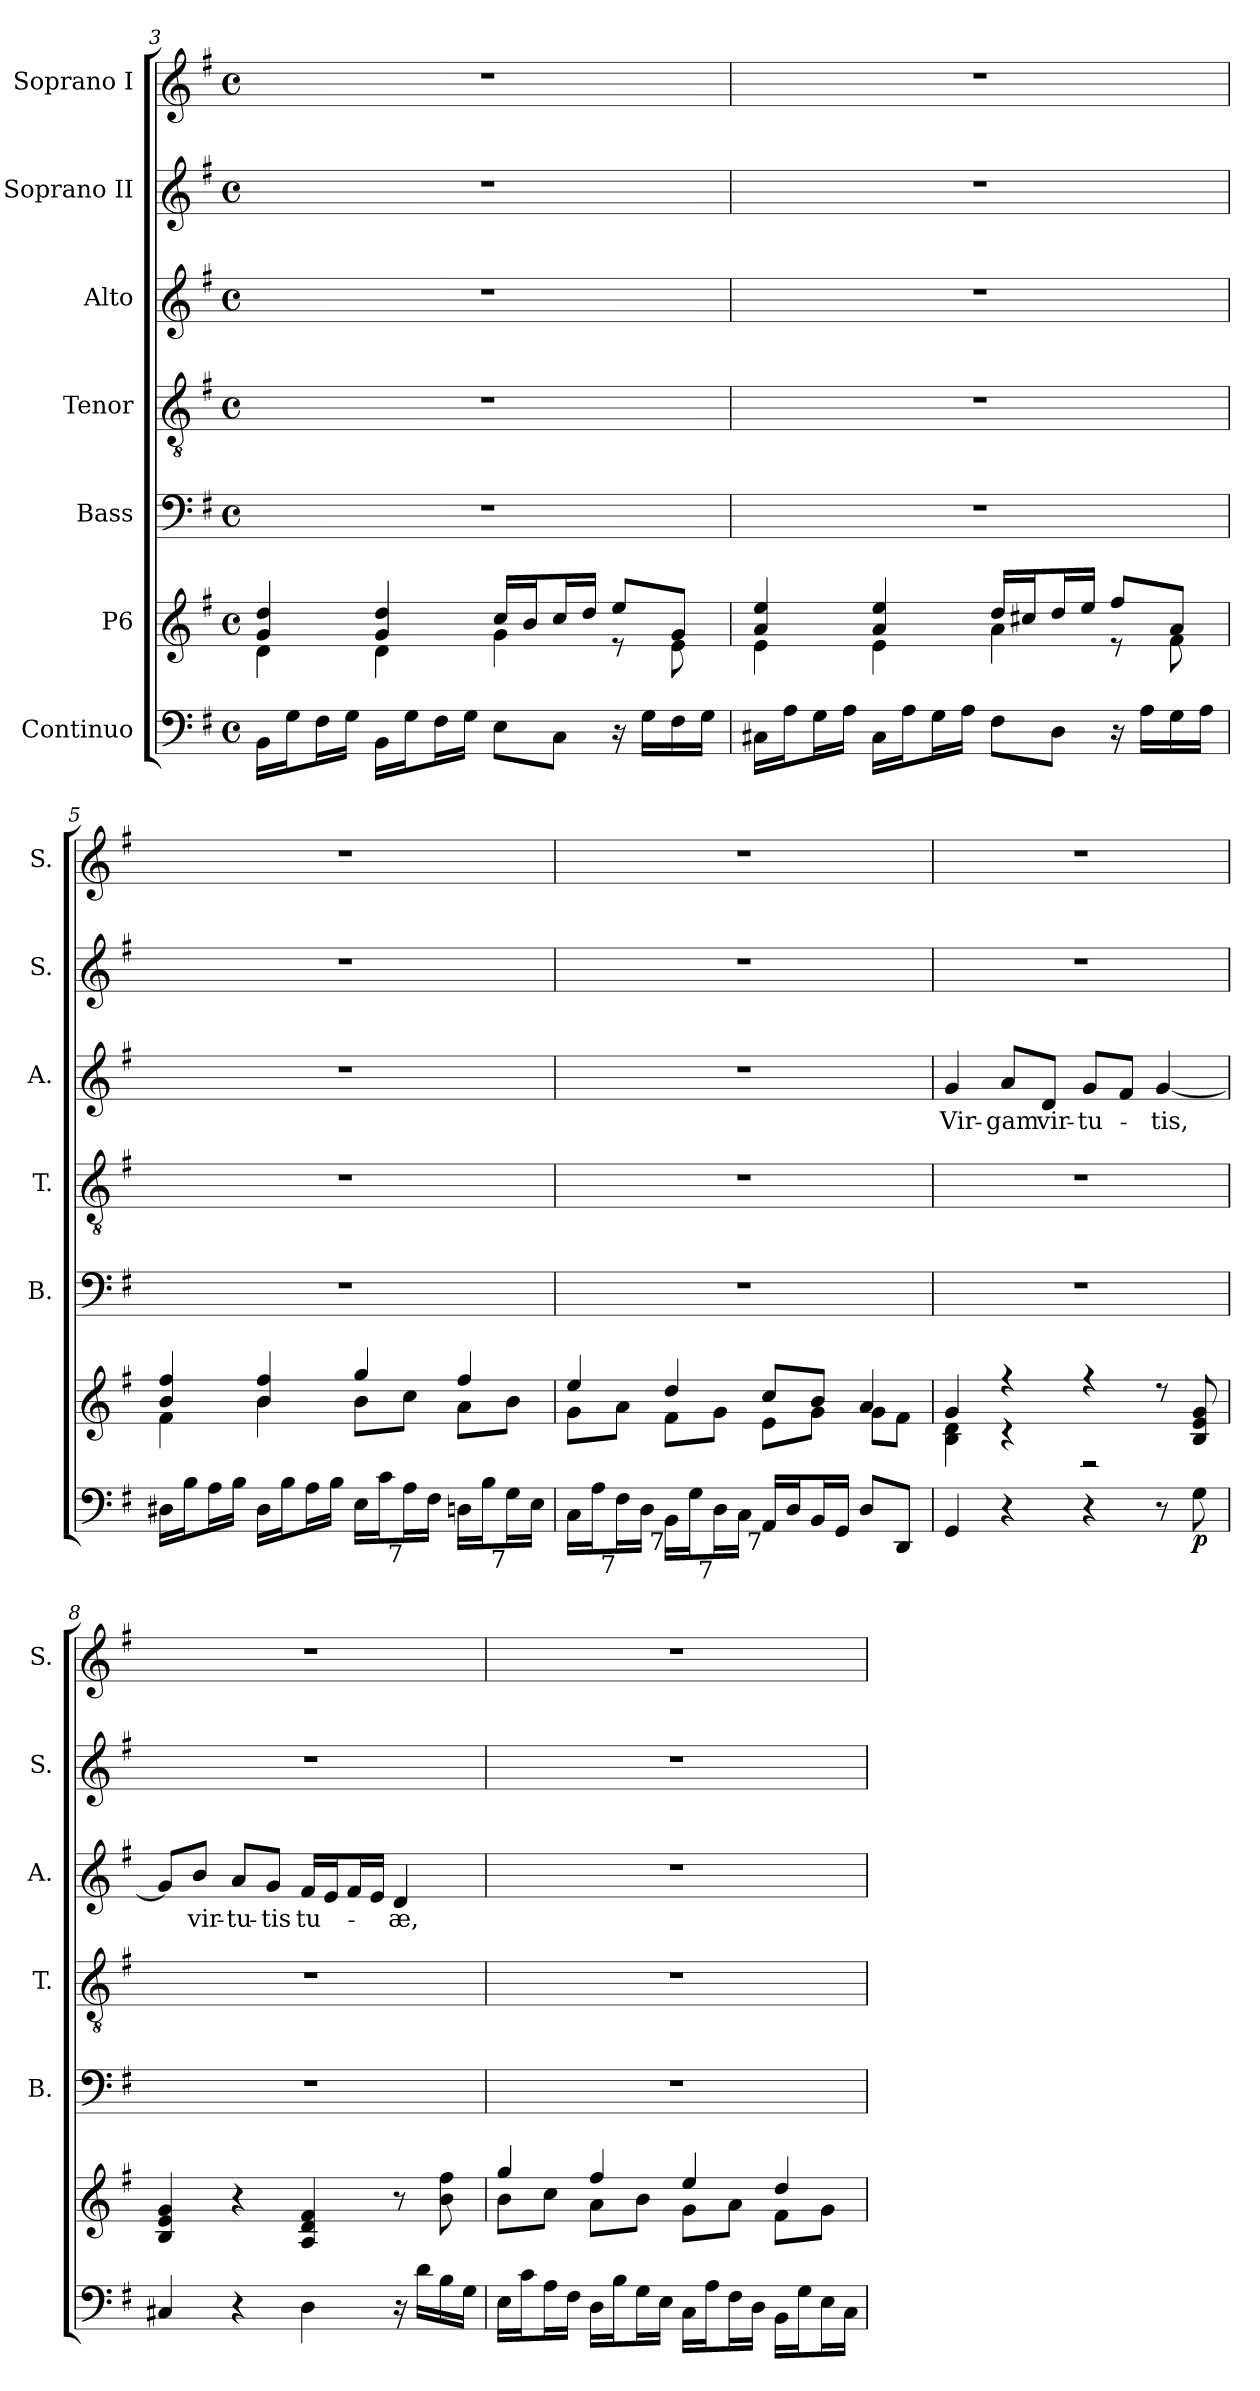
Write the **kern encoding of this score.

**kern	**dynam	**kern	**kern	**kern	**kern	**text	**kern	**kern
*part7	*part7	*part6	*part5	*part4	*part3	*part3	*part2	*part1
*staff7	*staff7	*staff6	*staff5	*staff4	*staff3	*staff3	*staff2	*staff1
*I"Continuo	*	*I"P6	*I"Bass	*I"Tenor	*I"Alto	*	*I"Soprano II	*I"Soprano I
*	*	*	*I'B.	*I'T.	*I'A.	*	*I'S.	*I'S.
*clefF4	*	*clefG2	*clefF4	*clefGv2	*clefG2	*	*clefG2	*clefG2
*	*	*	*	*ITrd7c12	*	*	*	*
*k[f#]	*	*k[f#]	*k[f#]	*k[f#]	*k[f#]	*	*k[f#]	*k[f#]
*G:	*	*G:	*G:	*G:	*G:	*	*G:	*G:
*M4/4	*	*M4/4	*M4/4	*M4/4	*M4/4	*	*M4/4	*M4/4
*met(c)	*	*met(c)	*met(c)	*met(c)	*met(c)	*	*met(c)	*met(c)
=3	=3	=3	=3	=3	=3	=3	=3	=3
*	*	*^	*	*	*	*	*	*
16BBi\LL	.	4gi/ 4ddi	4di\	1r	1r	1r	.	1r	1r
16Gi\J	.	.	.	.	.	.	.	.	.
16F#i\L	.	.	.	.	.	.	.	.	.
16Gi\JJ	.	.	.	.	.	.	.	.	.
16BBi\LL	.	4gi/ 4ddi	4di\	.	.	.	.	.	.
16Gi\J	.	.	.	.	.	.	.	.	.
16F#i\L	.	.	.	.	.	.	.	.	.
16Gi\JJ	.	.	.	.	.	.	.	.	.
8Ei\L	.	16cci/LL	4gi\	.	.	.	.	.	.
.	.	16bi/J	.	.	.	.	.	.	.
8Ci\J	.	16cci/L	.	.	.	.	.	.	.
.	.	16ddi/JJ	.	.	.	.	.	.	.
16r	.	8eei/L	8r	.	.	.	.	.	.
16Gi\LL	.	.	.	.	.	.	.	.	.
16F#i\	.	8gi/J	8ei\	.	.	.	.	.	.
16Gi\JJ	.	.	.	.	.	.	.	.	.
=4	=4	=4	=4	=4	=4	=4	=4	=4	=4
16C#Xi\LL	.	4ai/ 4eei	4ei\	1r	1r	1r	.	1r	1r
16Ai\J	.	.	.	.	.	.	.	.	.
16Gi\L	.	.	.	.	.	.	.	.	.
16Ai\JJ	.	.	.	.	.	.	.	.	.
16C#i\LL	.	4ai/ 4eei	4ei\	.	.	.	.	.	.
16Ai\J	.	.	.	.	.	.	.	.	.
16Gi\L	.	.	.	.	.	.	.	.	.
16Ai\JJ	.	.	.	.	.	.	.	.	.
8F#i\L	.	16ddi/LL	4ai\	.	.	.	.	.	.
.	.	16cc#Xi/J	.	.	.	.	.	.	.
8Di\J	.	16ddi/L	.	.	.	.	.	.	.
.	.	16eei/JJ	.	.	.	.	.	.	.
16r	.	8ff#i/L	8r	.	.	.	.	.	.
16Ai\LL	.	.	.	.	.	.	.	.	.
16Gi\	.	8ai/J	8f#i\	.	.	.	.	.	.
16Ai\JJ	.	.	.	.	.	.	.	.	.
!!LO:LB:g=z
=5	=5	=5	=5	=5	=5	=5	=5	=5	=5
16D#Xi\LL	.	4bi/ 4ff#i	4f#i\	1r	1r	1r	.	1r	1r
16Bi\J	.	.	.	.	.	.	.	.	.
16Ai\L	.	.	.	.	.	.	.	.	.
16Bi\JJ	.	.	.	.	.	.	.	.	.
16D#i\LL	.	4bi/ 4ff#i	4bi\	.	.	.	.	.	.
16Bi\J	.	.	.	.	.	.	.	.	.
16Ai\L	.	.	.	.	.	.	.	.	.
16Bi\JJ	.	.	.	.	.	.	.	.	.
16Ei\LL	.	4ggi/	8bi\L	.	.	.	.	.	.
16ci\J	.	.	.	.	.	.	.	.	.
!LO:TX:b:rj:t=7	!	!	!	!	!	!	!	!	!
16Ai\L	.	.	8cci\J	.	.	.	.	.	.
16F#i\JJ	.	.	.	.	.	.	.	.	.
16Dni\LL	.	4ff#i/	8ai\L	.	.	.	.	.	.
16Bi\J	.	.	.	.	.	.	.	.	.
!LO:TX:b:rj:t=7	!	!	!	!	!	!	!	!	!
16Gi\L	.	.	8bi\J	.	.	.	.	.	.
16Ei\JJ	.	.	.	.	.	.	.	.	.
=6	=6	=6	=6	=6	=6	=6	=6	=6	=6
16Ci\LL	.	4eei/	8gi\L	1r	1r	1r	.	1r	1r
16Ai\J	.	.	.	.	.	.	.	.	.
!LO:TX:b:rj:t=7	!	!	!	!	!	!	!	!	!
16F#i\L	.	.	8ai\J	.	.	.	.	.	.
16Di\JJ	.	.	.	.	.	.	.	.	.
!LO:TX:b:rj:t=7	!	!	!	!	!	!	!	!	!
16BBi\LL	.	4ddi/	8f#i\L	.	.	.	.	.	.
16Gi\J	.	.	.	.	.	.	.	.	.
!LO:TX:b:rj:t=7	!	!	!	!	!	!	!	!	!
16Di\L	.	.	8gi\J	.	.	.	.	.	.
16Ci\JJ	.	.	.	.	.	.	.	.	.
!LO:TX:b:rj:t=7	!	!	!	!	!	!	!	!	!
16AAi/LL	.	8cci/L	8ei\L	.	.	.	.	.	.
16Di/J	.	.	.	.	.	.	.	.	.
16BBi/L	.	8bi/J	8gi\J	.	.	.	.	.	.
16GGi/JJ	.	.	.	.	.	.	.	.	.
8Di/L	.	4ai/	8gi\L	.	.	.	.	.	.
8DDi/J	.	.	8f#i\J	.	.	.	.	.	.
=7	=7	=7	=7	=7	=7	=7	=7	=7	=7
!	!	!	!	!	!	!	!LO:LY:b:color=#000000	!	!
4GGi/	.	4gi/	4Bi\ 4di	1r	1r	4gi/	Vir-	1r	1r
!	!	!	!	!	!	!	!LO:LY:b:color=#000000	!	!
4r	.	4r	4r	.	.	8ai/L	-gam	.	.
!	!	!	!	!	!	!	!LO:LY:b:color=#000000	!	!
.	.	.	.	.	.	8di/J	vir-	.	.
!	!	!	!	!	!	!	!LO:LY:b:color=#000000	!	!
4r	.	4r	2r	.	.	8gi/L	-tu-	.	.
.	.	.	.	.	.	8f#i/J	.	.	.
!	!	!	!	!	!	!	!LO:LY:b:color=#000000	!	!
8r	.	8r	.	.	.	[<4gi/	-tis,	.	.
8Gi\	p	8Bi/ 8ei 8gi	.	.	.	.	.	.	.
*	*	*v	*v	*	*	*	*	*	*
=8	=8	=8	=8	=8	=8	=8	=8	=8
4C#Xi/	.	4Bi/ 4ei 4gi	1r	1r	8gi/L]	.	1r	1r
!	!	!	!	!	!	!LO:LY:b:color=#000000	!	!
.	.	.	.	.	8bi/J	vir-	.	.
!	!	!	!	!	!	!LO:LY:b:color=#000000	!	!
4r	.	4r	.	.	8ai/L	-tu-	.	.
!	!	!	!	!	!	!LO:LY:b:color=#000000	!	!
.	.	.	.	.	8gi/J	-tis	.	.
!	!	!	!	!	!	!LO:LY:b:color=#000000	!	!
4Di\	.	4Ai/ 4di 4f#i	.	.	16f#i/LL	tu-	.	.
.	.	.	.	.	16ei/J	.	.	.
.	.	.	.	.	16f#i/L	.	.	.
.	.	.	.	.	16ei/JJ	.	.	.
!	!	!	!	!	!	!LO:LY:b:color=#000000	!	!
16r	.	8r	.	.	4di/	-æ,	.	.
16di\LL	.	.	.	.	.	.	.	.
16Bi\	.	8bi\ 8ff#i	.	.	.	.	.	.
16Gi\JJ	.	.	.	.	.	.	.	.
!!LO:LB:g=z
=9	=9	=9	=9	=9	=9	=9	=9	=9
*	*	*^	*	*	*	*	*	*
16Ei\LL	.	4ggi/	8bi\L	1r	1r	1r	.	1r	1r
16ci\J	.	.	.	.	.	.	.	.	.
16Ai\L	.	.	8cci\J	.	.	.	.	.	.
16F#i\JJ	.	.	.	.	.	.	.	.	.
16Di\LL	.	4ff#i/	8ai\L	.	.	.	.	.	.
16Bi\J	.	.	.	.	.	.	.	.	.
16Gi\L	.	.	8bi\J	.	.	.	.	.	.
16Ei\JJ	.	.	.	.	.	.	.	.	.
16Ci\LL	.	4eei/	8gi\L	.	.	.	.	.	.
16Ai\J	.	.	.	.	.	.	.	.	.
16F#i\L	.	.	8ai\J	.	.	.	.	.	.
16Di\JJ	.	.	.	.	.	.	.	.	.
16BBi\LL	.	4ddi/	8f#i\L	.	.	.	.	.	.
16Gi\J	.	.	.	.	.	.	.	.	.
16Ei\L	.	.	8gi\J	.	.	.	.	.	.
16Ci\JJ	.	.	.	.	.	.	.	.	.
*	*	*v	*v	*	*	*	*	*	*
=	=	=	=	=	=	=	=	=
*-	*-	*-	*-	*-	*-	*-	*-	*-
